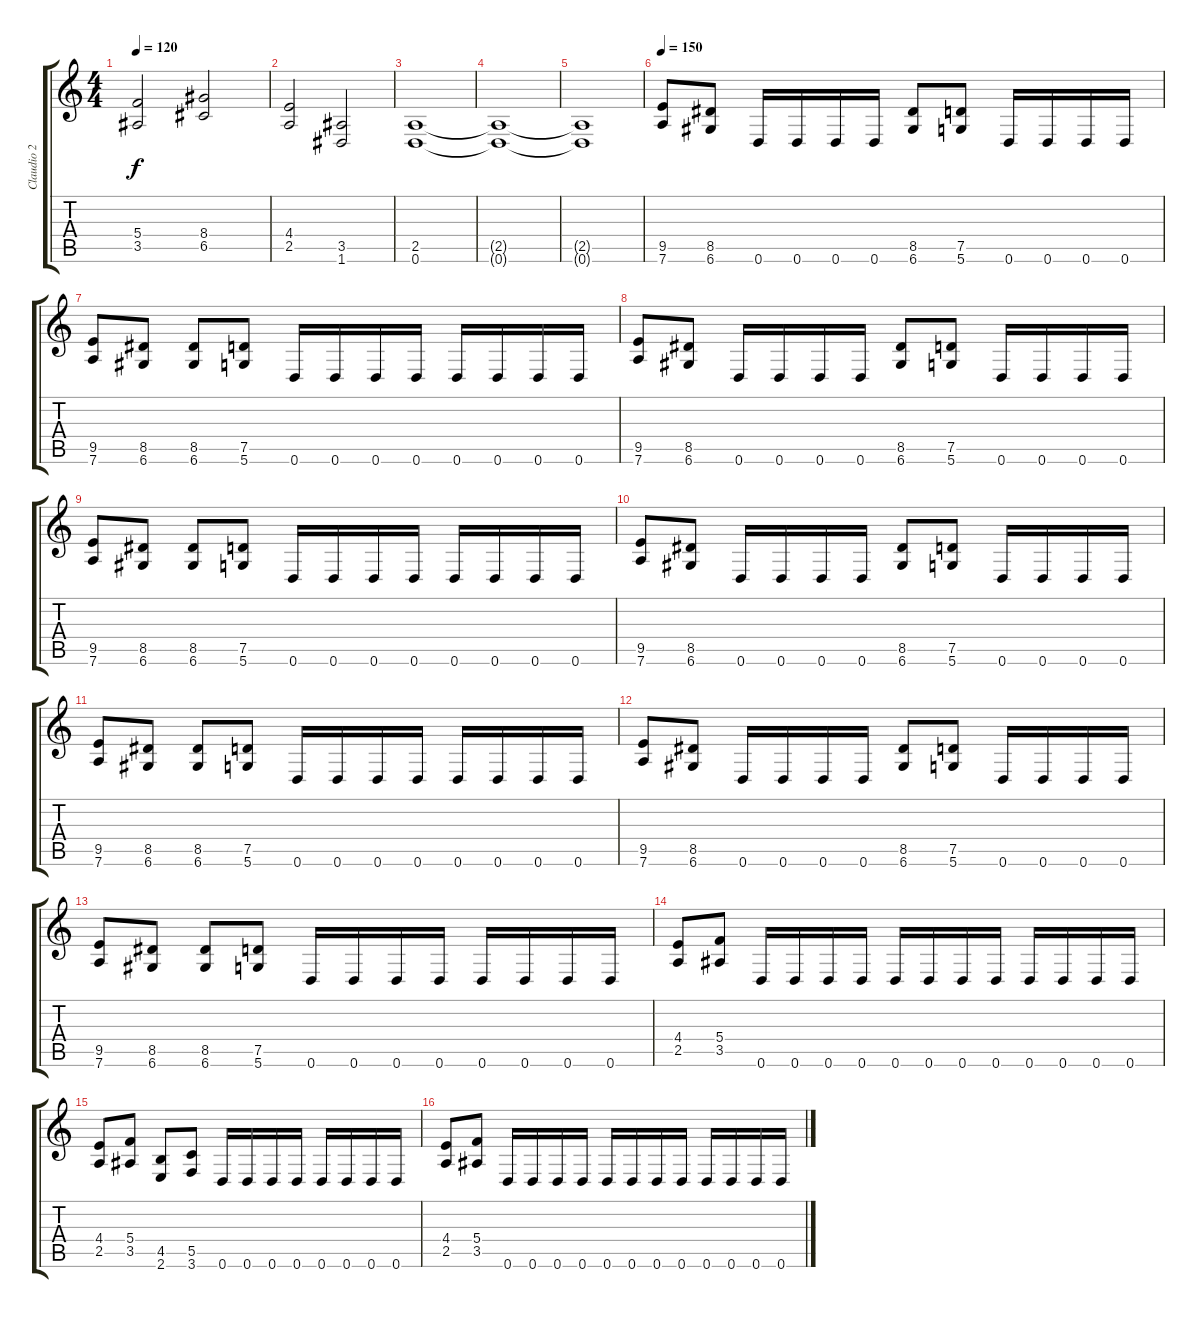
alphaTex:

\track ("Claudio 2" "Claudio 2") {instrument distortionguitar}
\staff {score tabs}
\tuning (D4 A3 F3 C3 G2 D2) {hide}
\ts (4 4)
\tempo 120
\clef g2
\ks c
(5.4 3.5).2{dy f} (8.4 6.5).2 |
(4.4 2.5).2 (3.5 1.6).2 |
(2.5 0.6).1 |
(2.5{t} 0.6{t}).1 |
(2.5{t} 0.6{t}).1 |
\tempo 150
(9.5 7.6).8 (8.5 6.6).8 0.6.16 0.6.16 0.6.16 0.6.16 (8.5 6.6).8 (7.5 5.6).8 0.6.16 0.6.16 0.6.16 0.6.16 |
(9.5 7.6).8 (8.5 6.6).8 (8.5 6.6).8 (7.5 5.6).8 0.6.16 0.6.16 0.6.16 0.6.16 0.6.16 0.6.16 0.6.16 0.6.16 |
(9.5 7.6).8 (8.5 6.6).8 0.6.16 0.6.16 0.6.16 0.6.16 (8.5 6.6).8 (7.5 5.6).8 0.6.16 0.6.16 0.6.16 0.6.16 |
(9.5 7.6).8 (8.5 6.6).8 (8.5 6.6).8 (7.5 5.6).8 0.6.16 0.6.16 0.6.16 0.6.16 0.6.16 0.6.16 0.6.16 0.6.16 |
(9.5 7.6).8 (8.5 6.6).8 0.6.16 0.6.16 0.6.16 0.6.16 (8.5 6.6).8 (7.5 5.6).8 0.6.16 0.6.16 0.6.16 0.6.16 |
(9.5 7.6).8 (8.5 6.6).8 (8.5 6.6).8 (7.5 5.6).8 0.6.16 0.6.16 0.6.16 0.6.16 0.6.16 0.6.16 0.6.16 0.6.16 |
(9.5 7.6).8 (8.5 6.6).8 0.6.16 0.6.16 0.6.16 0.6.16 (8.5 6.6).8 (7.5 5.6).8 0.6.16 0.6.16 0.6.16 0.6.16 |
(9.5 7.6).8 (8.5 6.6).8 (8.5 6.6).8 (7.5 5.6).8 0.6.16 0.6.16 0.6.16 0.6.16 0.6.16 0.6.16 0.6.16 0.6.16 |
(4.4 2.5).8 (5.4 3.5).8 0.6.16 0.6.16 0.6.16 0.6.16 0.6.16 0.6.16 0.6.16 0.6.16 0.6.16 0.6.16 0.6.16 0.6.16 |
(4.4 2.5).8 (5.4 3.5).8 (4.5 2.6).8 (5.5 3.6).8 0.6.16 0.6.16 0.6.16 0.6.16 0.6.16 0.6.16 0.6.16 0.6.16 |
(4.4 2.5).8 (5.4 3.5).8 0.6.16 0.6.16 0.6.16 0.6.16 0.6.16 0.6.16 0.6.16 0.6.16 0.6.16 0.6.16 0.6.16 0.6.16
